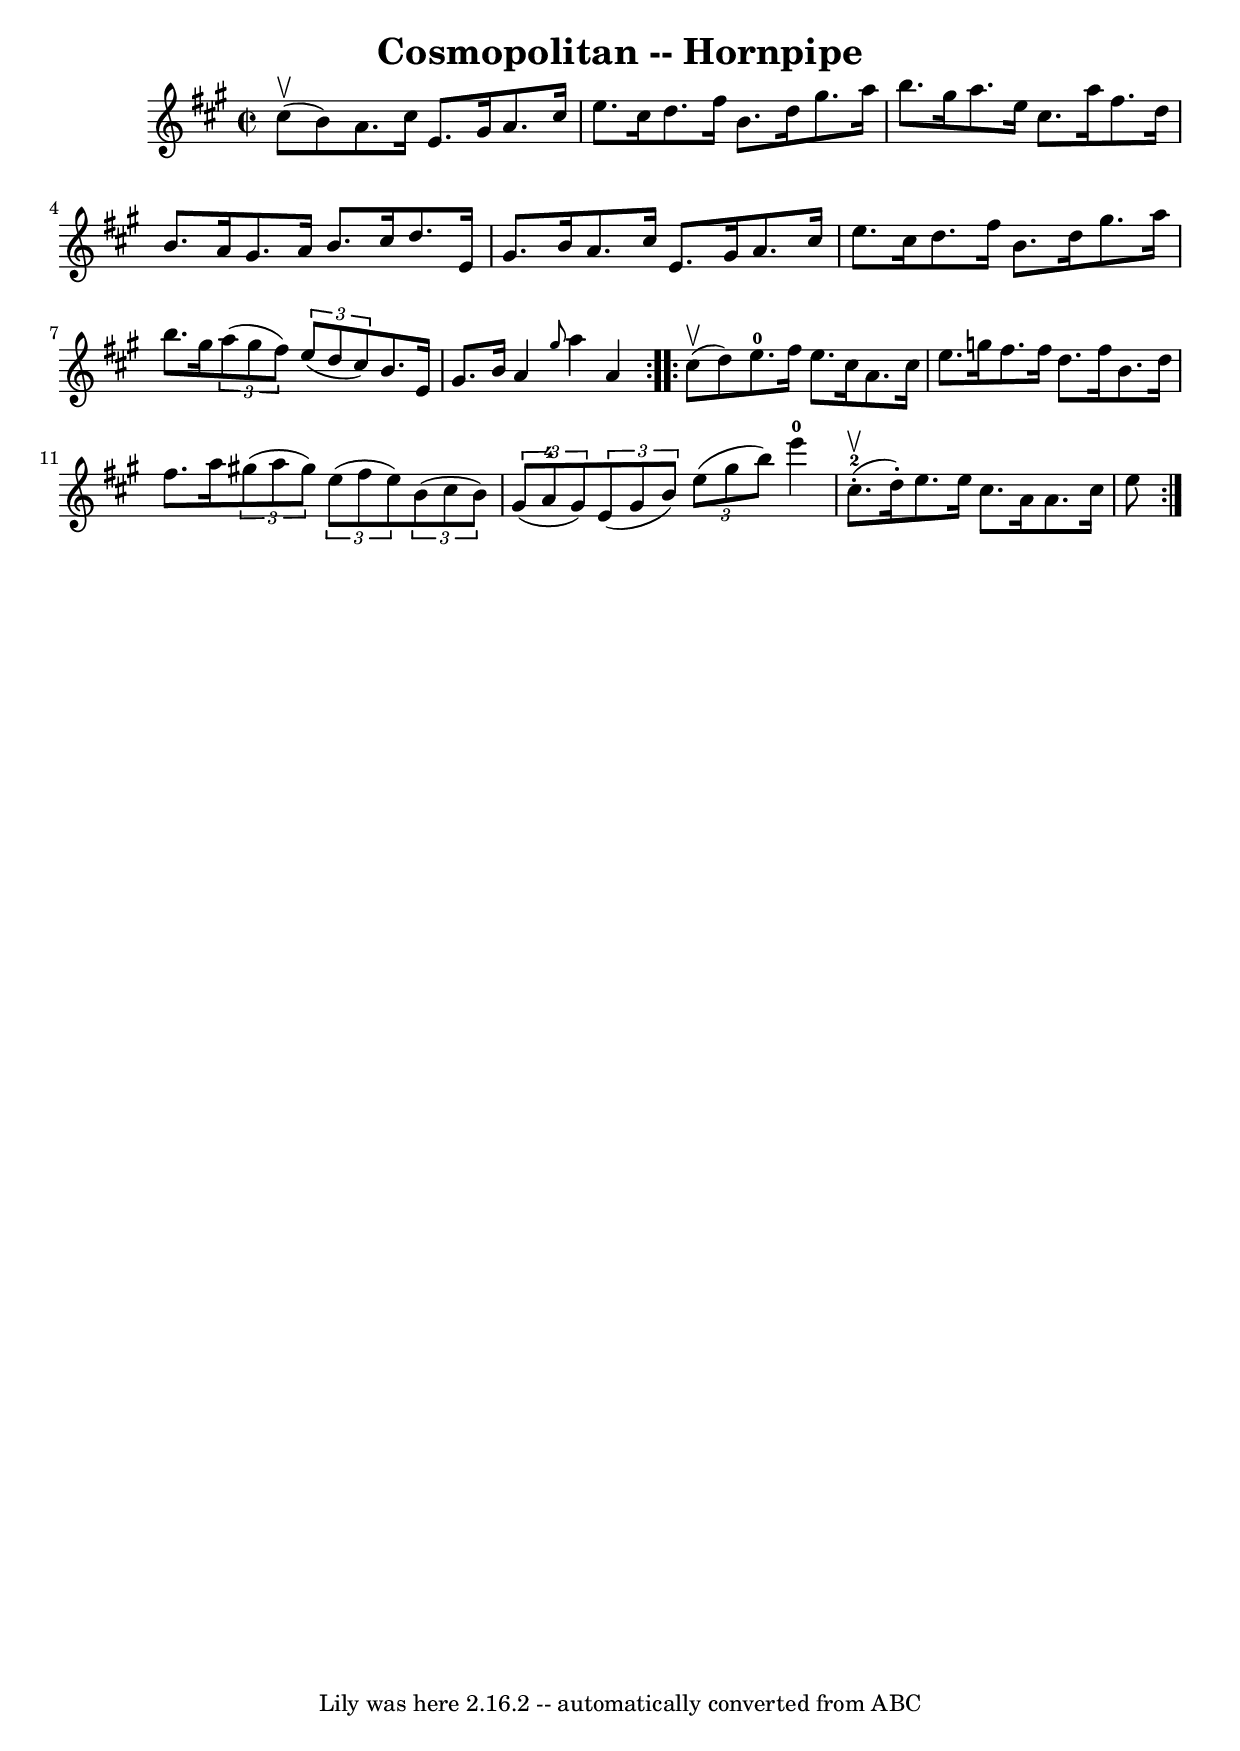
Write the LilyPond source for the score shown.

\version "2.16.2"
\include "Mammoth.ily"
\header {
  %% book = "Cole's 1000 Fiddle Tunes"
  crossRefNumber = "1"
  footnotes = ""
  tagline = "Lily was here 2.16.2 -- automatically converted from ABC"
  title = "Cosmopolitan -- Hornpipe"

}
voicedefault =  {



  \repeat volta 2 {

    \override Staff.TimeSignature #'style = #'C
    \time 2/2 
    \key a \major cis''8 (^\upbow b'8) |
    a'8.    
    cis''16 e'8. gis'16 a'8. cis''16 e''8. cis''16  |
    
    d''8. fis''16 b'8. d''16 gis''8. a''16 b''8. gis''16  
    |
    a''8. e''16 cis''8. a''16 fis''8. d''16 b'8.    
    a'16  |
    gis'8. a'16 b'8. cis''16 d''8. e'16 gis'8.   
    b'16  |
    a'8. cis''16 e'8. gis'16 a'8. cis''16    
    e''8. cis''16  |
    d''8. fis''16 b'8. d''16 gis''8.    
    a''16 b''8. gis''16  |
    \times 2/3 { a''8 (gis''8 fis''8  
		 -) 
	       }   \times 2/3 { e''8 (d''8 cis''8) 
			      } b'8. e'16 gis'8.    
    b'16  |
    a'4  \grace { gis''8  
		} a''4 a'4  
  }     

  \repeat volta 2 {
    cis''8 (^\upbow d''8) |
    e''8.-0   
    fis''16 e''8. cis''16 a'8. cis''16 e''8. g''16  |
    
    fis''8. fis''16 d''8. fis''16 b'8. d''16 fis''8. a''16  
    |
    \times 2/3 { gis''!8 (a''8 gis''8) 
	       }   \times 2/3 {   
		 e''8 (fis''8 e''8) 
	       }   \times 2/3 { b'8 (cis''8 b'8) 
			      }   
    \times 2/3 { gis'8 (a'8-4 gis'8) 
	       } |
    \times 2/3 { e'8 (
		 gis'8 b'8) 
	       }   \times 2/3 { e''8 (gis''8 b''8) 
			      } e'''4 
    -0 cis''8.-2(^\upbow-. d''16 -.) |
    e''8. e''16    
    cis''8. a'16 a'8. cis''16 e''8      
  }

}

\score{
  <<

    \context Staff="default"
    {
      \voicedefault 
      
    }

  >>
  \layout {
    
  }
  \midi {
  }

}
